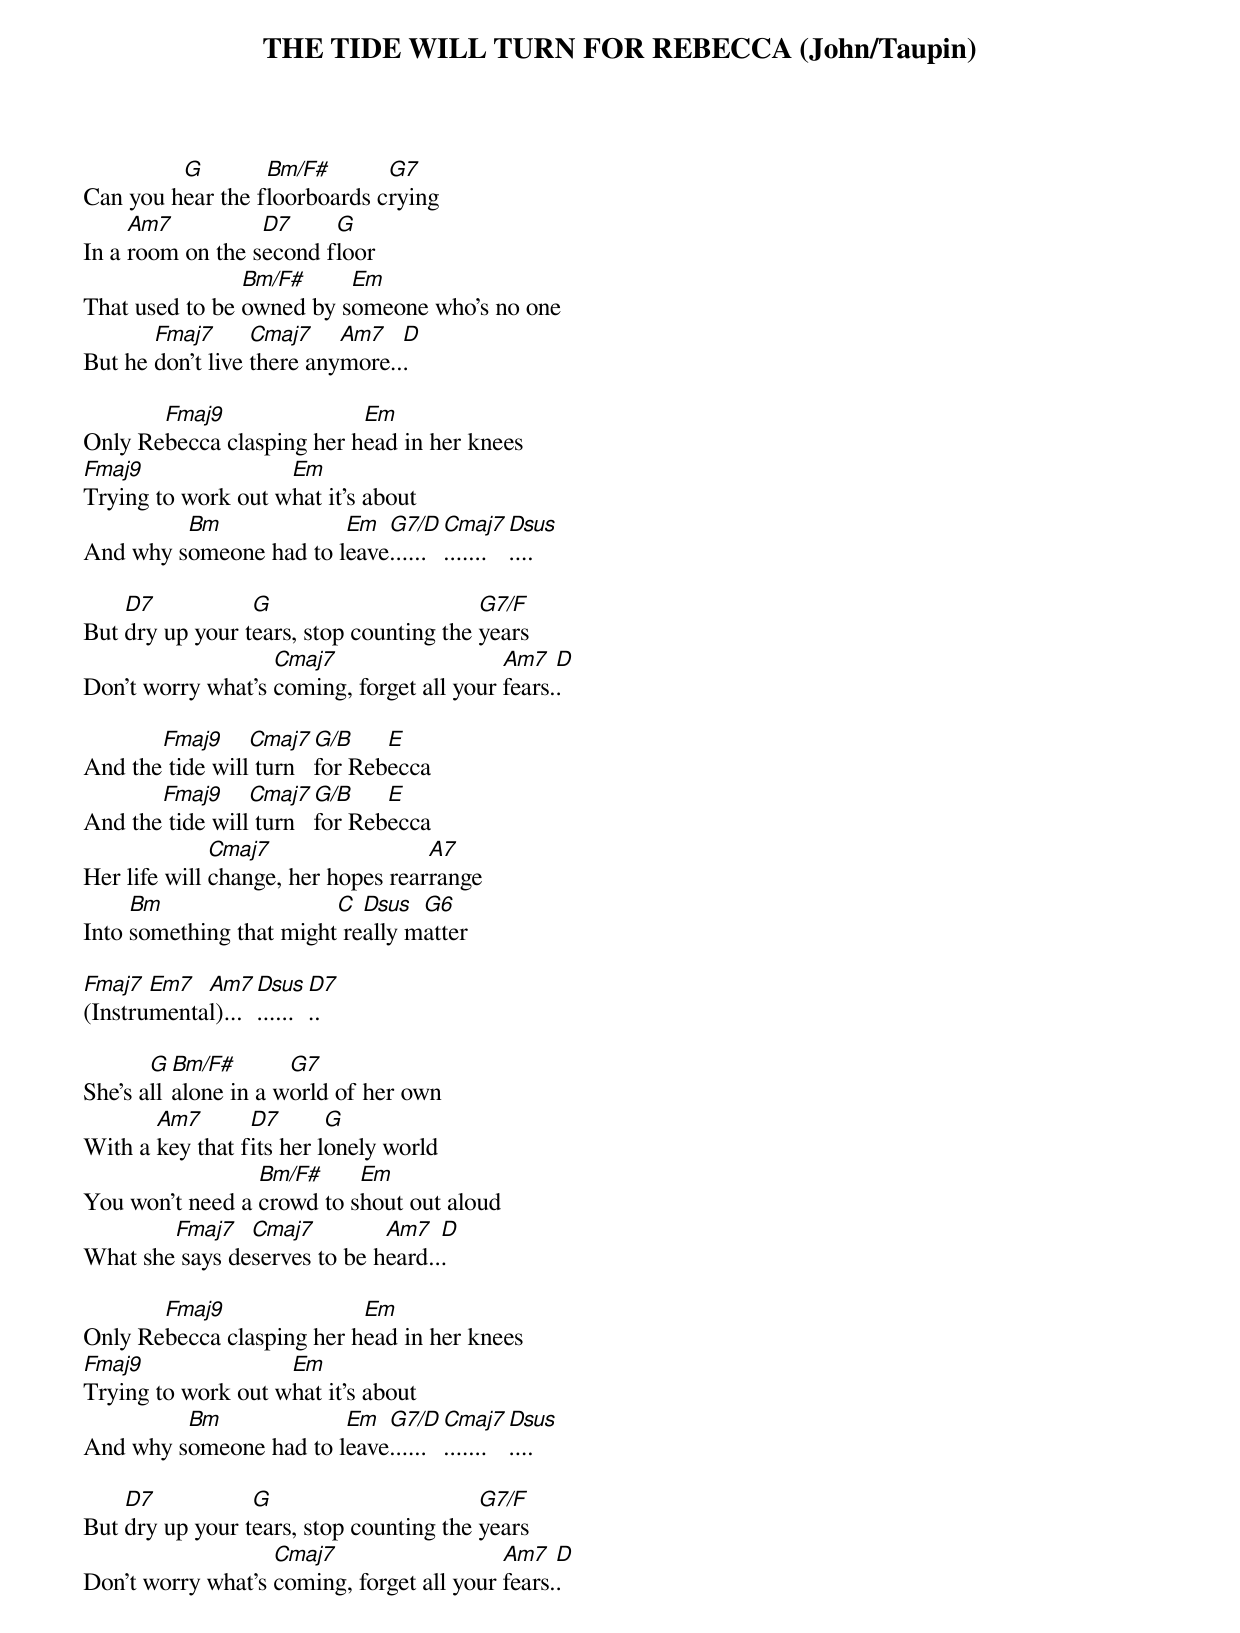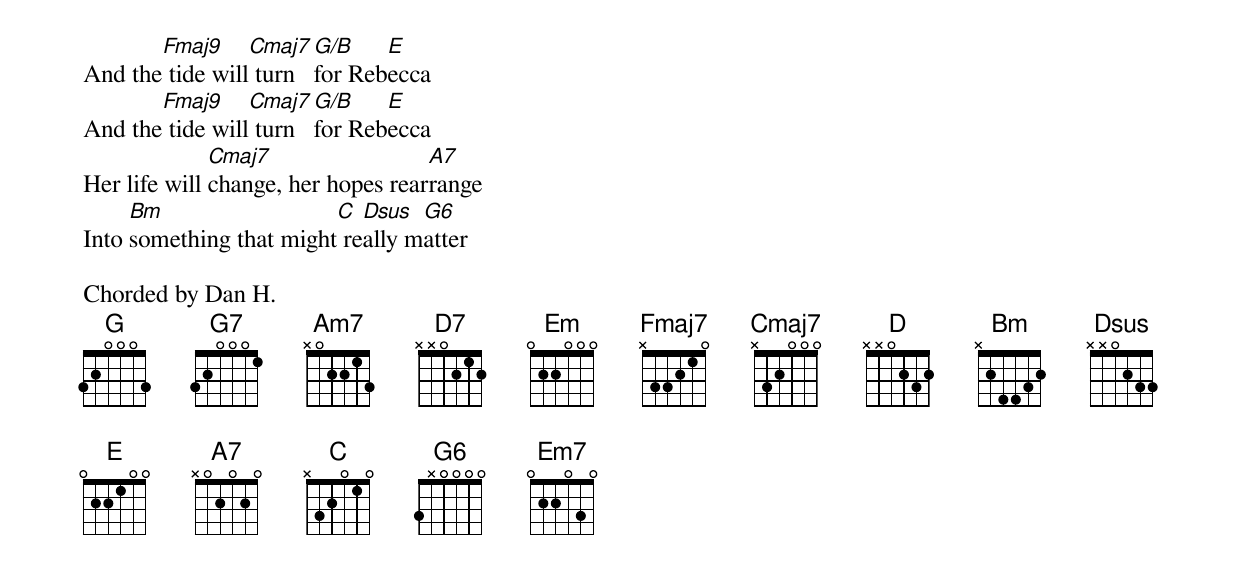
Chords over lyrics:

THE TIDE WILL TURN FOR REBECCA (John/Taupin)

         G        Bm/F#       G7
Can you hear the floorboards crying
     Am7          D7     G
In a room on the second floor
                Bm/F#     Em
That used to be owned by someone who's no one
       Fmaj7      Cmaj7    Am7   D
But he don't live there anymore...

       Fmaj9               Em
Only Rebecca clasping her head in her knees
Fmaj9               Em
Trying to work out what it's about
         Bm             Em  G7/D  Cmaj7  Dsus
And why someone had to leave.................

    D7           G                       G7/F
But dry up your tears, stop counting the years
                   Cmaj7                   Am7   D
Don't worry what's coming, forget all your fears..

       Fmaj9     Cmaj7 G/B    E
And the tide will turn for Rebecca
       Fmaj9     Cmaj7 G/B    E
And the tide will turn for Rebecca
              Cmaj7                 A7
Her life will change, her hopes rearrange
     Bm                  C  Dsus  G6
Into something that might really matter

Fmaj7  Em7  Am7  Dsus  D7
(Instrumental)...........

       G  Bm/F#       G7
She's all alone in a world of her own
       Am7       D7       G
With a key that fits her lonely world
                 Bm/F#     Em
You won't need a crowd to shout out aloud
        Fmaj7   Cmaj7         Am7   D
What she says deserves to be heard...

       Fmaj9               Em
Only Rebecca clasping her head in her knees
Fmaj9               Em
Trying to work out what it's about
         Bm             Em  G7/D  Cmaj7  Dsus
And why someone had to leave.................

    D7           G                       G7/F
But dry up your tears, stop counting the years
                   Cmaj7                   Am7   D
Don't worry what's coming, forget all your fears..

       Fmaj9     Cmaj7 G/B    E
And the tide will turn for Rebecca
       Fmaj9     Cmaj7 G/B    E
And the tide will turn for Rebecca
              Cmaj7                 A7
Her life will change, her hopes rearrange
     Bm                  C  Dsus  G6
Into something that might really matter

Chorded by Dan H.
